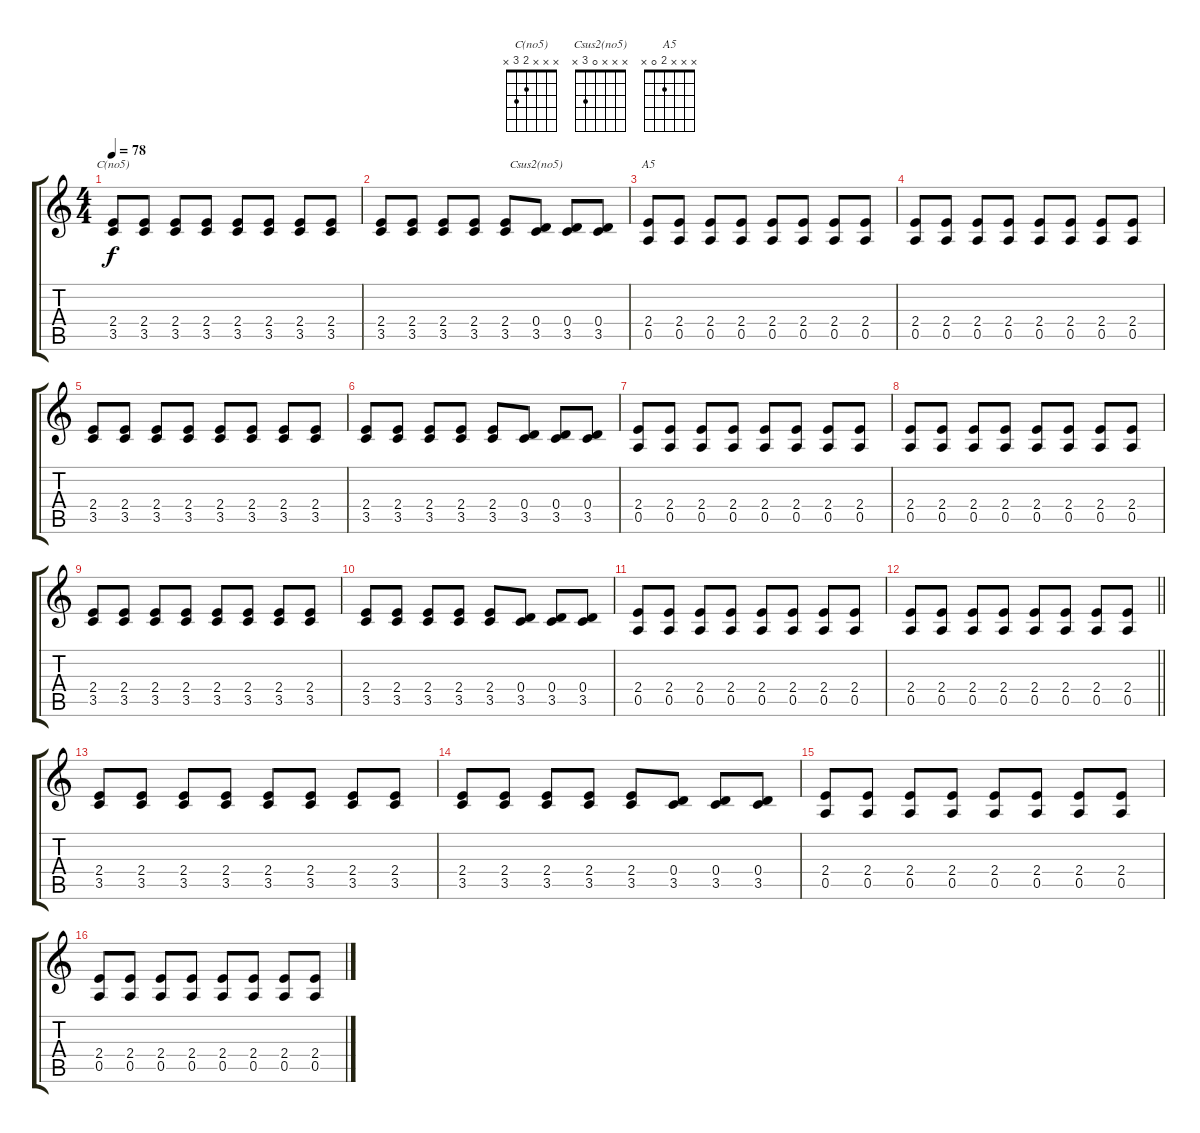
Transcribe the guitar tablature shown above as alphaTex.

\track "" {instrument electricguitarclean}
\staff {score tabs}
\tuning (E4 B3 G3 D3 A2 E2) {hide}
\chord ("C(no5)" x x x 2 3 x)
\chord ("Csus2(no5)" x x x 0 3 x)
\chord ("A5" x x x 2 0 x)
\ts (4 4)
\tempo 78
\clef g2
\ks c
(2.4 3.5).8{ch "C(no5)" dy f} (2.4 3.5).8 (2.4 3.5).8 (2.4 3.5).8 (2.4 3.5).8 (2.4 3.5).8 (2.4 3.5).8 (2.4 3.5).8 |
(2.4 3.5).8 (2.4 3.5).8 (2.4 3.5).8 (2.4 3.5).8 (2.4 3.5).8 (0.4 3.5).8{ch "Csus2(no5)"} (0.4 3.5).8 (0.4 3.5).8 |
(2.4 0.5).8{ch "A5"} (2.4 0.5).8 (2.4 0.5).8 (2.4 0.5).8 (2.4 0.5).8 (2.4 0.5).8 (2.4 0.5).8 (2.4 0.5).8 |
(2.4 0.5).8 (2.4 0.5).8 (2.4 0.5).8 (2.4 0.5).8 (2.4 0.5).8 (2.4 0.5).8 (2.4 0.5).8 (2.4 0.5).8 |
(2.4 3.5).8 (2.4 3.5).8 (2.4 3.5).8 (2.4 3.5).8 (2.4 3.5).8 (2.4 3.5).8 (2.4 3.5).8 (2.4 3.5).8 |
(2.4 3.5).8 (2.4 3.5).8 (2.4 3.5).8 (2.4 3.5).8 (2.4 3.5).8 (0.4 3.5).8 (0.4 3.5).8 (0.4 3.5).8 |
(2.4 0.5).8 (2.4 0.5).8 (2.4 0.5).8 (2.4 0.5).8 (2.4 0.5).8 (2.4 0.5).8 (2.4 0.5).8 (2.4 0.5).8 |
(2.4 0.5).8 (2.4 0.5).8 (2.4 0.5).8 (2.4 0.5).8 (2.4 0.5).8 (2.4 0.5).8 (2.4 0.5).8 (2.4 0.5).8 |
(2.4 3.5).8 (2.4 3.5).8 (2.4 3.5).8 (2.4 3.5).8 (2.4 3.5).8 (2.4 3.5).8 (2.4 3.5).8 (2.4 3.5).8 |
(2.4 3.5).8 (2.4 3.5).8 (2.4 3.5).8 (2.4 3.5).8 (2.4 3.5).8 (0.4 3.5).8 (0.4 3.5).8 (0.4 3.5).8 |
(2.4 0.5).8 (2.4 0.5).8 (2.4 0.5).8 (2.4 0.5).8 (2.4 0.5).8 (2.4 0.5).8 (2.4 0.5).8 (2.4 0.5).8 |
\barLineRight lightlight
(2.4 0.5).8 (2.4 0.5).8 (2.4 0.5).8 (2.4 0.5).8 (2.4 0.5).8 (2.4 0.5).8 (2.4 0.5).8 (2.4 0.5).8 |
(2.4 3.5).8 (2.4 3.5).8 (2.4 3.5).8 (2.4 3.5).8 (2.4 3.5).8 (2.4 3.5).8 (2.4 3.5).8 (2.4 3.5).8 |
(2.4 3.5).8 (2.4 3.5).8 (2.4 3.5).8 (2.4 3.5).8 (2.4 3.5).8 (0.4 3.5).8 (0.4 3.5).8 (0.4 3.5).8 |
(2.4 0.5).8 (2.4 0.5).8 (2.4 0.5).8 (2.4 0.5).8 (2.4 0.5).8 (2.4 0.5).8 (2.4 0.5).8 (2.4 0.5).8 |
(2.4 0.5).8 (2.4 0.5).8 (2.4 0.5).8 (2.4 0.5).8 (2.4 0.5).8 (2.4 0.5).8 (2.4 0.5).8 (2.4 0.5).8
